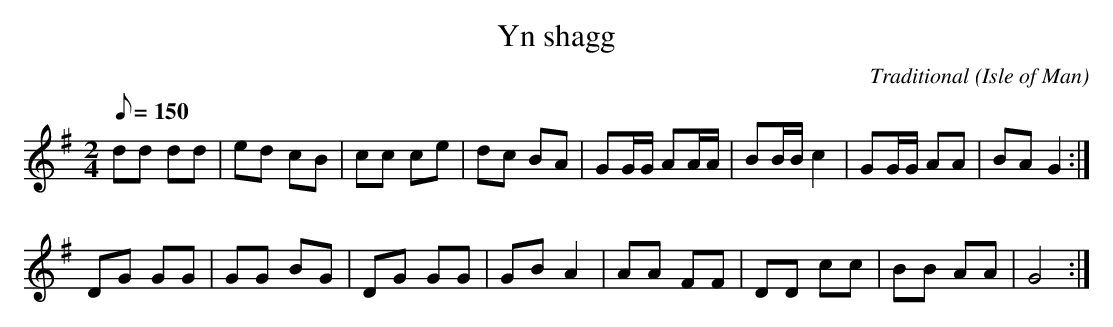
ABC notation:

X:1
T:Yn shagg
C:Traditional
O:Isle of Man
M:2/4
L:1/8
Q:150
K:G
dd dd|ed cB|cc ce|dc BA|GG/G/ AA/A/|BB/B/ c2|GG/G/ AA|BA G2:|
DG GG|GG BG|DG GG|GB A2|AA FF|DD cc|BB AA|G4:|
